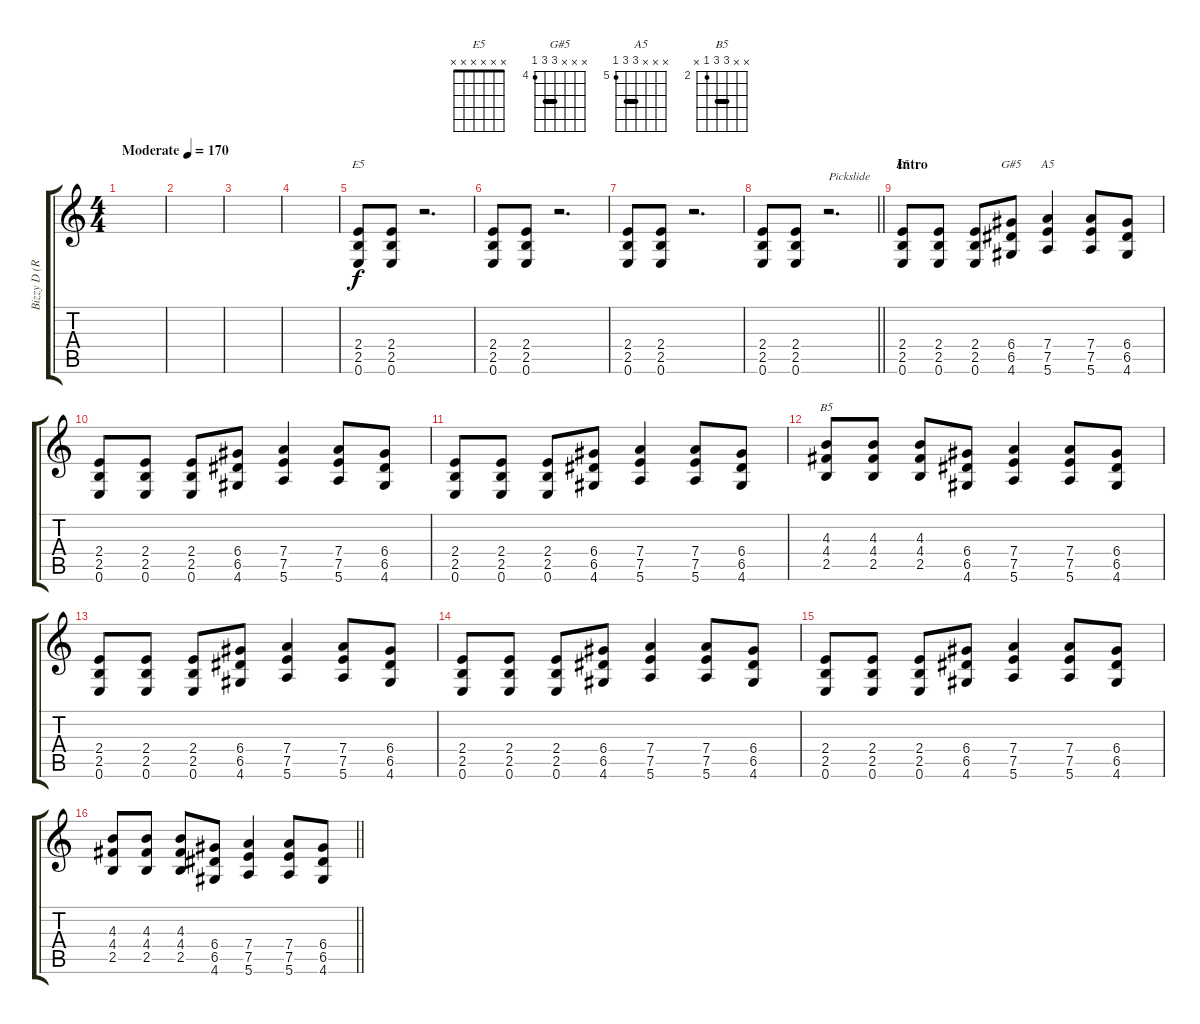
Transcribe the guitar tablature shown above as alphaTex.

\track ("Bizzy D (Rhythm Guitar)" "Bizzy D (R") {instrument overdrivenguitar}
\staff {score tabs}
\tuning (E4 B3 G3 D3 A2 E2) {hide}
\chord ("E5" x x x 2 2 0) {barre 2}
\chord ("E5" x x x x x x)
\chord ("G#5" x x x 6 6 4) {firstfret 4 barre 6}
\chord ("A5" x x x 7 7 5) {firstfret 5 barre 7}
\chord ("B5" x x 4 4 2 x) {firstfret 2 barre 4}
\ts (4 4)
\tempo (170 "Moderate")
\clef g2
\ks c
|
|
|
|
(2.4 2.5 0.6).8{ch "E5"} (2.4 2.5 0.6).8 r.2{d} |
(2.4 2.5 0.6).8 (2.4 2.5 0.6).8 r.2{d} |
(2.4 2.5 0.6).8 (2.4 2.5 0.6).8 r.2{d} |
\barLineRight lightlight
(2.4 2.5 0.6).8 (2.4 2.5 0.6).8 r.2{d txt "Pickslide"} |
\section ("" "Intro")
(2.4 2.5 0.6).8{ch "E5"} (2.4 2.5 0.6).8 (2.4 2.5 0.6).8 (6.4 6.5 4.6).8{ch "G#5"} (7.4 7.5 5.6).4{ch "A5"} (7.4 7.5 5.6).8 (6.4 6.5 4.6).8 |
(2.4 2.5 0.6).8 (2.4 2.5 0.6).8 (2.4 2.5 0.6).8 (6.4 6.5 4.6).8 (7.4 7.5 5.6).4 (7.4 7.5 5.6).8 (6.4 6.5 4.6).8 |
(2.4 2.5 0.6).8 (2.4 2.5 0.6).8 (2.4 2.5 0.6).8 (6.4 6.5 4.6).8 (7.4 7.5 5.6).4 (7.4 7.5 5.6).8 (6.4 6.5 4.6).8 |
(4.3 4.4 2.5).8{ch "B5"} (4.3 4.4 2.5).8 (4.3 4.4 2.5).8 (6.4 6.5 4.6).8 (7.4 7.5 5.6).4 (7.4 7.5 5.6).8 (6.4 6.5 4.6).8 |
(2.4 2.5 0.6).8 (2.4 2.5 0.6).8 (2.4 2.5 0.6).8 (6.4 6.5 4.6).8 (7.4 7.5 5.6).4 (7.4 7.5 5.6).8 (6.4 6.5 4.6).8 |
(2.4 2.5 0.6).8 (2.4 2.5 0.6).8 (2.4 2.5 0.6).8 (6.4 6.5 4.6).8 (7.4 7.5 5.6).4 (7.4 7.5 5.6).8 (6.4 6.5 4.6).8 |
(2.4 2.5 0.6).8 (2.4 2.5 0.6).8 (2.4 2.5 0.6).8 (6.4 6.5 4.6).8 (7.4 7.5 5.6).4 (7.4 7.5 5.6).8 (6.4 6.5 4.6).8 |
\barLineRight lightlight
(4.3 4.4 2.5).8 (4.3 4.4 2.5).8 (4.3 4.4 2.5).8 (6.4 6.5 4.6).8 (7.4 7.5 5.6).4 (7.4 7.5 5.6).8 (6.4 6.5 4.6).8
